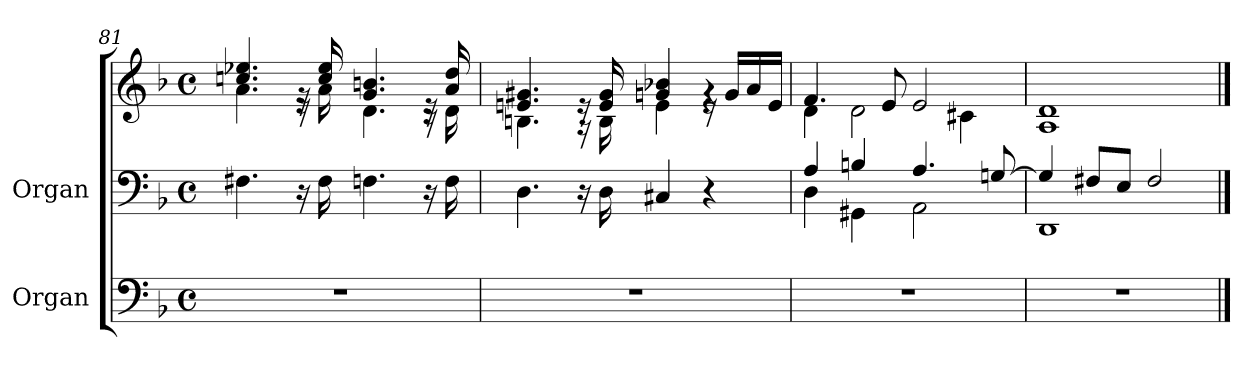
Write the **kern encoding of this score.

**kern	**kern	**kern
*part2	*part1	*part1
*staff3	*staff2	*staff1
*I"Organ	*I"Organ	*
*clefF4	*clefF4	*clefG2
*k[b-]	*k[b-]	*k[b-]
*M4/4	*M4/4	*M4/4
*met(c)	*met(c)	*met(c)
=81	=81	=81
*	*	*^
1r	4.F#X\	4.ccn/ 4.ee-X/	4.a\
.	16r	16re	16r
.	16F#\	16cc/ 16ee-/	16a\
.	4.Fn\	4.g/ 4.bn/	4.d\
.	16r	16re	16r
.	16F\	16a/ 16dd/	16d\
=82	=82	=82	=82
1r	4.D\	4.en/ 4.g#X/	4.Bn\
.	16r	16re	16r
.	16D\	16e/ 16g#/	16B\
.	4C#X/	4gn/ 4b-X/	4e\
.	4r	16re	4rg
.	.	16g/LL	.
.	.	16a/	.
.	.	16e/JJ	.
=83	=83	=83	=83
*	*	*MM71	*
*	*^	*	*
1r	4A/	4D\	4.f/	4d\
*	*	*	*MM67	*
.	4Bn/	4GG#X\	.	2d\
.	.	.	8e/	.
*	*	*	*MM63	*
.	4.A/	2AA\	2e/	.
*	*	*	*MM59	*
.	.	.	.	4c#X\
.	[8Gn/	.	.	.
=84	=84	=84	=84	=84
*	*	*	*MM56	*
1r	4G/]	1DD	1d	1A
*	*	*	*MM53	*
.	8F#X/L	.	.	.
.	8E/J	.	.	.
*	*	*	*MM50	*
.	2F#/	.	.	.
*	*v	*v	*	*
*	*	*v	*v
==	==	==
*-	*-	*-
